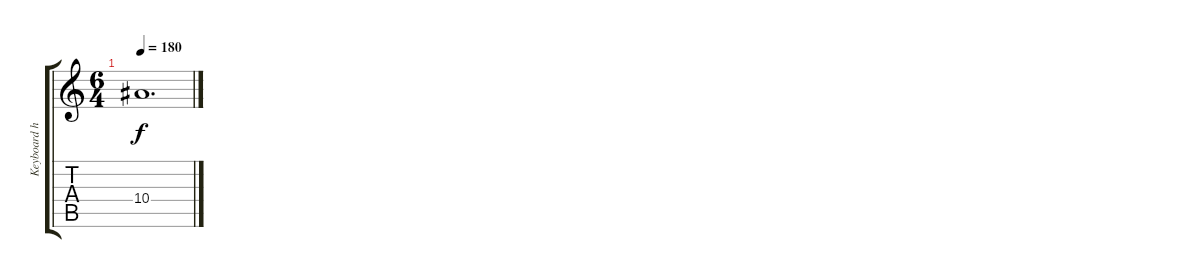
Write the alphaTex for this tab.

\track ("Keyboard hight" "Keyboard h") {instrument acousticgrandpiano}
\staff {score tabs}
\tuning (D5 A4 F4 C4 G3 D3) {hide}
\ts (6 4)
\tempo 180
\clef g2
\ks c
10.4.1{d dy f}
